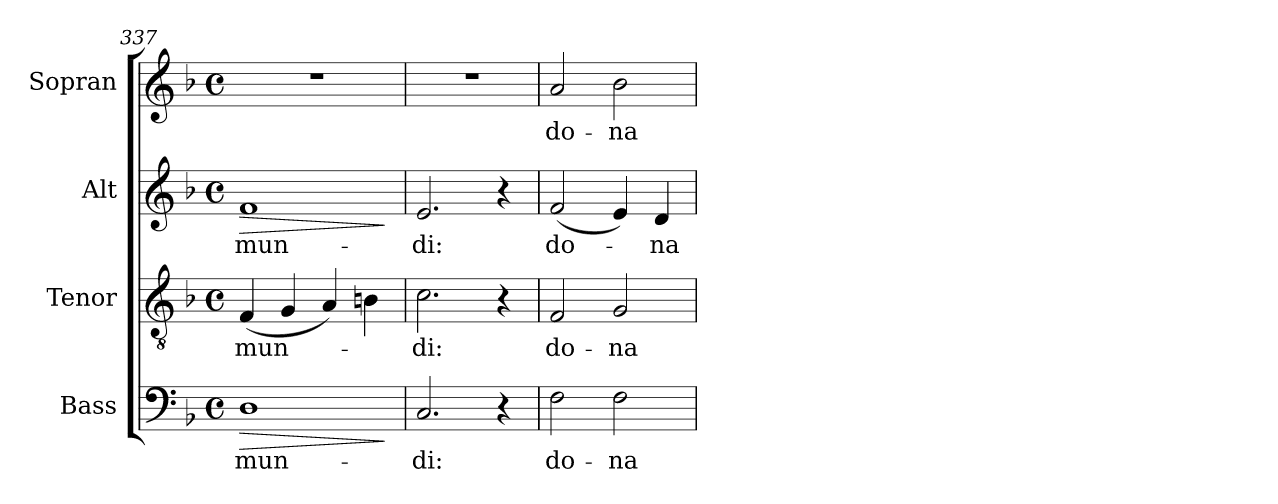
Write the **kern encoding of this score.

**kern	**text	**dynam	**kern	**text	**kern	**text	**dynam	**kern	**text
*part4	*part4	*part4	*part3	*part3	*part2	*part2	*part2	*part1	*part1
*staff4	*staff4	*staff4	*staff3	*staff3	*staff2	*staff2	*staff2	*staff1	*staff1
*I"Bass	*	*	*I"Tenor	*	*I"Alt	*	*	*I"Sopran	*
*I'B.	*	*	*I'T.	*	*I'A.	*	*	*I'S.	*
*clefF4	*	*	*clefGv2	*	*clefG2	*	*	*clefG2	*
*k[b-]	*	*	*k[b-]	*	*k[b-]	*	*	*k[b-]	*
*F:	*	*	*F:	*	*F:	*	*	*F:	*
*M4/4	*	*	*M4/4	*	*M4/4	*	*	*M4/4	*
*met(c)	*	*	*met(c)	*	*met(c)	*	*	*met(c)	*
=337	=337	=337	=337	=337	=337	=337	=337	=337	=337
!	!LO:LY:b	!LO:HP:b	!	!LO:LY:b	!	!LO:LY:b	!LO:HP:b	!	!
1D	mun-	>	(<4F/	mun-	1f	mun-	>	1r	.
.	.	.	4G/	.	.	.	.	.	.
.	.	.	4A/)	.	.	.	.	.	.
.	.	.	4Bn\	.	.	.	.	.	.
.	.	]	.	.	.	.	]	.	.
=338	=338	=338	=338	=338	=338	=338	=338	=338	=338
!	!LO:LY:b	!	!	!LO:LY:b	!	!LO:LY:b	!	!	!
2.C/	-di:	.	2.c\	-di:	2.e/	-di:	.	1r	.
4r	.	.	4r	.	4r	.	.	.	.
!!LO:LB:g=z
=339	=339	=339	=339	=339	=339	=339	=339	=339	=339
!	!LO:LY:b	!	!	!LO:LY:b	!	!LO:LY:b	!	!	!LO:LY:b
2F\	do-	.	2F/	do-	(<2f/	do-	.	2a/	do-
!	!LO:LY:b	!	!	!LO:LY:b	!	!	!	!	!LO:LY:b
2F\	-na	.	2G/	-na	4e/)	.	.	2b-\	-na
!	!	!	!	!	!	!LO:LY:b	!	!	!
.	.	.	.	.	4d/	-na	.	.	.
=	=	=	=	=	=	=	=	=	=
*-	*-	*-	*-	*-	*-	*-	*-	*-	*-
